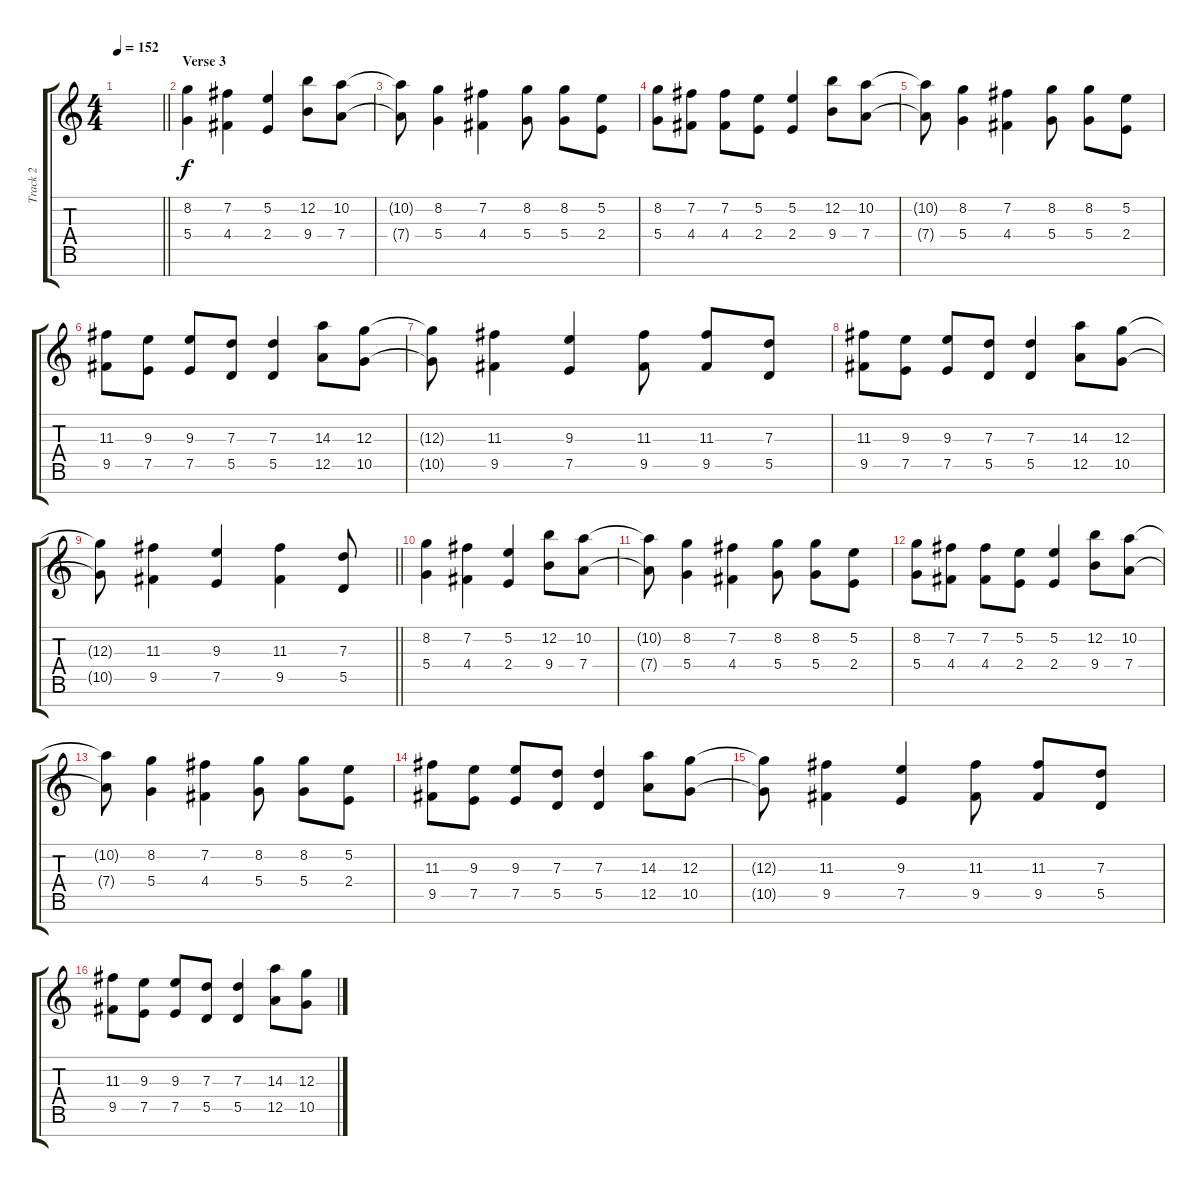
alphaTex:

\track ("Track 2" "Track 2") {instrument distortionguitar}
\staff {score tabs}
\tuning (E4 B3 G3 D3 A2 E2 B1) {hide}
\ts (4 4)
\tempo 152
\clef g2
\barLineRight lightlight
\ks c
|
\section ("" "Verse 3")
(8.2 5.4).4 (7.2 4.4).4 (5.2 2.4).4 (12.2 9.4).8 (10.2 7.4).8 |
(10.2{t} 7.4{t}).8 (8.2 5.4).4 (7.2 4.4).4 (8.2 5.4).8 (8.2 5.4).8 (5.2 2.4).8 |
(8.2 5.4).8 (7.2 4.4).8 (7.2 4.4).8 (5.2 2.4).8 (5.2 2.4).4 (12.2 9.4).8 (10.2 7.4).8 |
(10.2{t} 7.4{t}).8 (8.2 5.4).4 (7.2 4.4).4 (8.2 5.4).8 (8.2 5.4).8 (5.2 2.4).8 |
(11.3 9.5).8 (9.3 7.5).8 (9.3 7.5).8 (7.3 5.5).8 (7.3 5.5).4 (14.3 12.5).8 (12.3 10.5).8 |
(12.3{t} 10.5{t}).8 (11.3 9.5).4 (9.3 7.5).4 (11.3 9.5).8 (11.3 9.5).8 (7.3 5.5).8 |
(11.3 9.5).8 (9.3 7.5).8 (9.3 7.5).8 (7.3 5.5).8 (7.3 5.5).4 (14.3 12.5).8 (12.3 10.5).8 |
\barLineRight lightlight
(12.3{t} 10.5{t}).8 (11.3 9.5).4 (9.3 7.5).4 (11.3 9.5).4 (7.3 5.5).8 |
(8.2 5.4).4 (7.2 4.4).4 (5.2 2.4).4 (12.2 9.4).8 (10.2 7.4).8 |
(10.2{t} 7.4{t}).8 (8.2 5.4).4 (7.2 4.4).4 (8.2 5.4).8 (8.2 5.4).8 (5.2 2.4).8 |
(8.2 5.4).8 (7.2 4.4).8 (7.2 4.4).8 (5.2 2.4).8 (5.2 2.4).4 (12.2 9.4).8 (10.2 7.4).8 |
(10.2{t} 7.4{t}).8 (8.2 5.4).4 (7.2 4.4).4 (8.2 5.4).8 (8.2 5.4).8 (5.2 2.4).8 |
(11.3 9.5).8 (9.3 7.5).8 (9.3 7.5).8 (7.3 5.5).8 (7.3 5.5).4 (14.3 12.5).8 (12.3 10.5).8 |
(12.3{t} 10.5{t}).8 (11.3 9.5).4 (9.3 7.5).4 (11.3 9.5).8 (11.3 9.5).8 (7.3 5.5).8 |
(11.3 9.5).8 (9.3 7.5).8 (9.3 7.5).8 (7.3 5.5).8 (7.3 5.5).4 (14.3 12.5).8 (12.3 10.5).8
